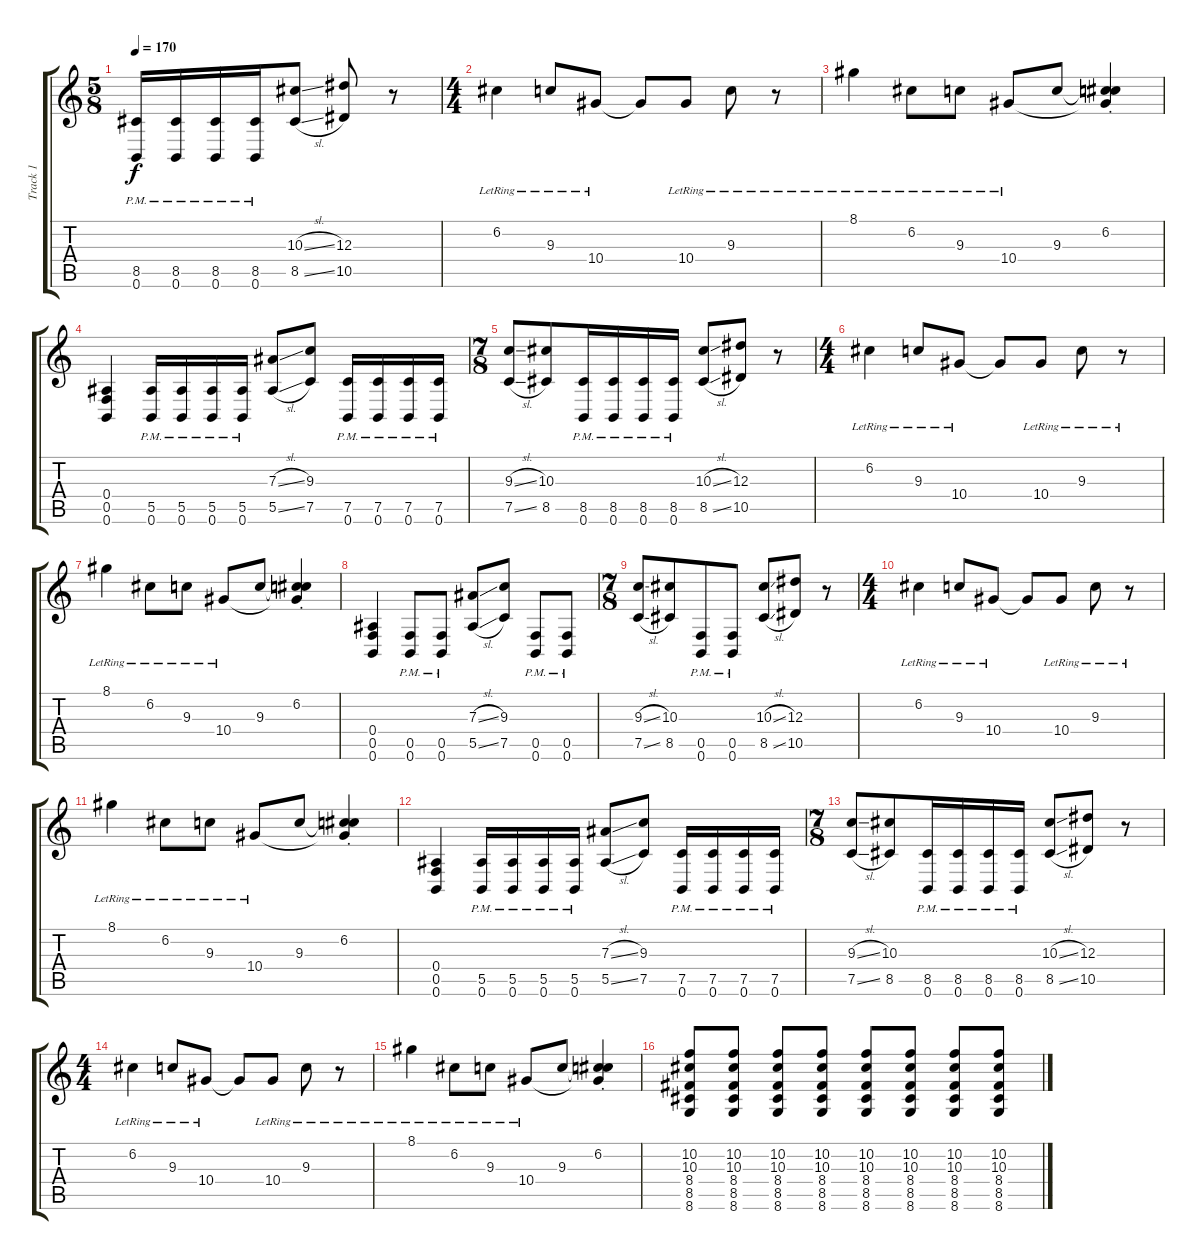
\track ("Track 1" "Track 1") {instrument distortionguitar}
\staff {score tabs}
\tuning (C4 G3 Eb3 Bb2 F2 B1) {hide}
\ts (5 8)
\tempo 170
\clef g2
\ks c
(8.5 0.6{pm}).16{dy f} (8.5 0.6{pm}).16 (8.5 0.6{pm}).16 (8.5 0.6{pm}).16 (10.3{sl} 8.5{sl}).8 (12.3 10.5).8 r.8 |
\ts (4 4)
6.2{lr}.4 9.3{lr}.8 10.4{lr}.8 10.4{t}.8 10.4{lr}.8 9.3{lr}.8 r.8 |
8.1{lr}.4 6.2{lr}.8 9.3{lr}.8 10.4{lr}.8 9.3.8 (6.2{st} 9.3{t} 10.4{t}).4 |
(0.4 0.5 0.6).4 (5.5 0.6{pm}).16 (5.5 0.6{pm}).16 (5.5 0.6{pm}).16 (5.5 0.6{pm}).16 (7.3{sl} 5.5{sl}).8 (9.3 7.5).8 (7.5{pm} 0.6{pm}).16 (7.5{pm} 0.6{pm}).16 (7.5{pm} 0.6{pm}).16 (7.5{pm} 0.6{pm}).16 |
\ts (7 8)
(9.3{sl} 7.5{sl}).8 (10.3 8.5).8 (8.5 0.6{pm}).16 (8.5 0.6{pm}).16 (8.5 0.6{pm}).16 (8.5 0.6{pm}).16 (10.3{sl} 8.5{sl}).8 (12.3 10.5).8 r.8 |
\ts (4 4)
6.2{lr}.4 9.3{lr}.8 10.4{lr}.8 10.4{t}.8 10.4{lr}.8 9.3{lr}.8 r.8 |
8.1{lr}.4 6.2{lr}.8 9.3{lr}.8 10.4{lr}.8 9.3.8 (6.2{st} 9.3{t} 10.4{t}).4 |
(0.4 0.5 0.6).4 (0.5 0.6{pm}).8 (0.5 0.6{pm}).8 (7.3{sl} 5.5{sl}).8 (9.3 7.5).8 (0.5{pm} 0.6{pm}).8 (0.5{pm} 0.6{pm}).8 |
\ts (7 8)
(9.3{sl} 7.5{sl}).8 (10.3 8.5).8 (0.5 0.6{pm}).8 (0.5 0.6{pm}).8 (10.3{sl} 8.5{sl}).8 (12.3 10.5).8 r.8 |
\ts (4 4)
6.2{lr}.4 9.3{lr}.8 10.4{lr}.8 10.4{t}.8 10.4{lr}.8 9.3{lr}.8 r.8 |
8.1{lr}.4 6.2{lr}.8 9.3{lr}.8 10.4{lr}.8 9.3.8 (6.2{st} 9.3{t} 10.4{t}).4 |
(0.4 0.5 0.6).4 (5.5 0.6{pm}).16 (5.5 0.6{pm}).16 (5.5 0.6{pm}).16 (5.5 0.6{pm}).16 (7.3{sl} 5.5{sl}).8 (9.3 7.5).8 (7.5{pm} 0.6{pm}).16 (7.5{pm} 0.6{pm}).16 (7.5{pm} 0.6{pm}).16 (7.5{pm} 0.6{pm}).16 |
\ts (7 8)
(9.3{sl} 7.5{sl}).8 (10.3 8.5).8 (8.5 0.6{pm}).16 (8.5 0.6{pm}).16 (8.5 0.6{pm}).16 (8.5 0.6{pm}).16 (10.3{sl} 8.5{sl}).8 (12.3 10.5).8 r.8 |
\ts (4 4)
6.2{lr}.4 9.3{lr}.8 10.4{lr}.8 10.4{t}.8 10.4{lr}.8 9.3{lr}.8 r.8 |
8.1{lr}.4 6.2{lr}.8 9.3{lr}.8 10.4{lr}.8 9.3.8 (6.2{st} 9.3{t} 10.4{t}).4 |
(10.2 10.3 8.4 8.5 8.6).8 (10.2 10.3 8.4 8.5 8.6).8 (10.2 10.3 8.4 8.5 8.6).8 (10.2 10.3 8.4 8.5 8.6).8 (10.2 10.3 8.4 8.5 8.6).8 (10.2 10.3 8.4 8.5 8.6).8 (10.2 10.3 8.4 8.5 8.6).8 (10.2 10.3 8.4 8.5 8.6).8
